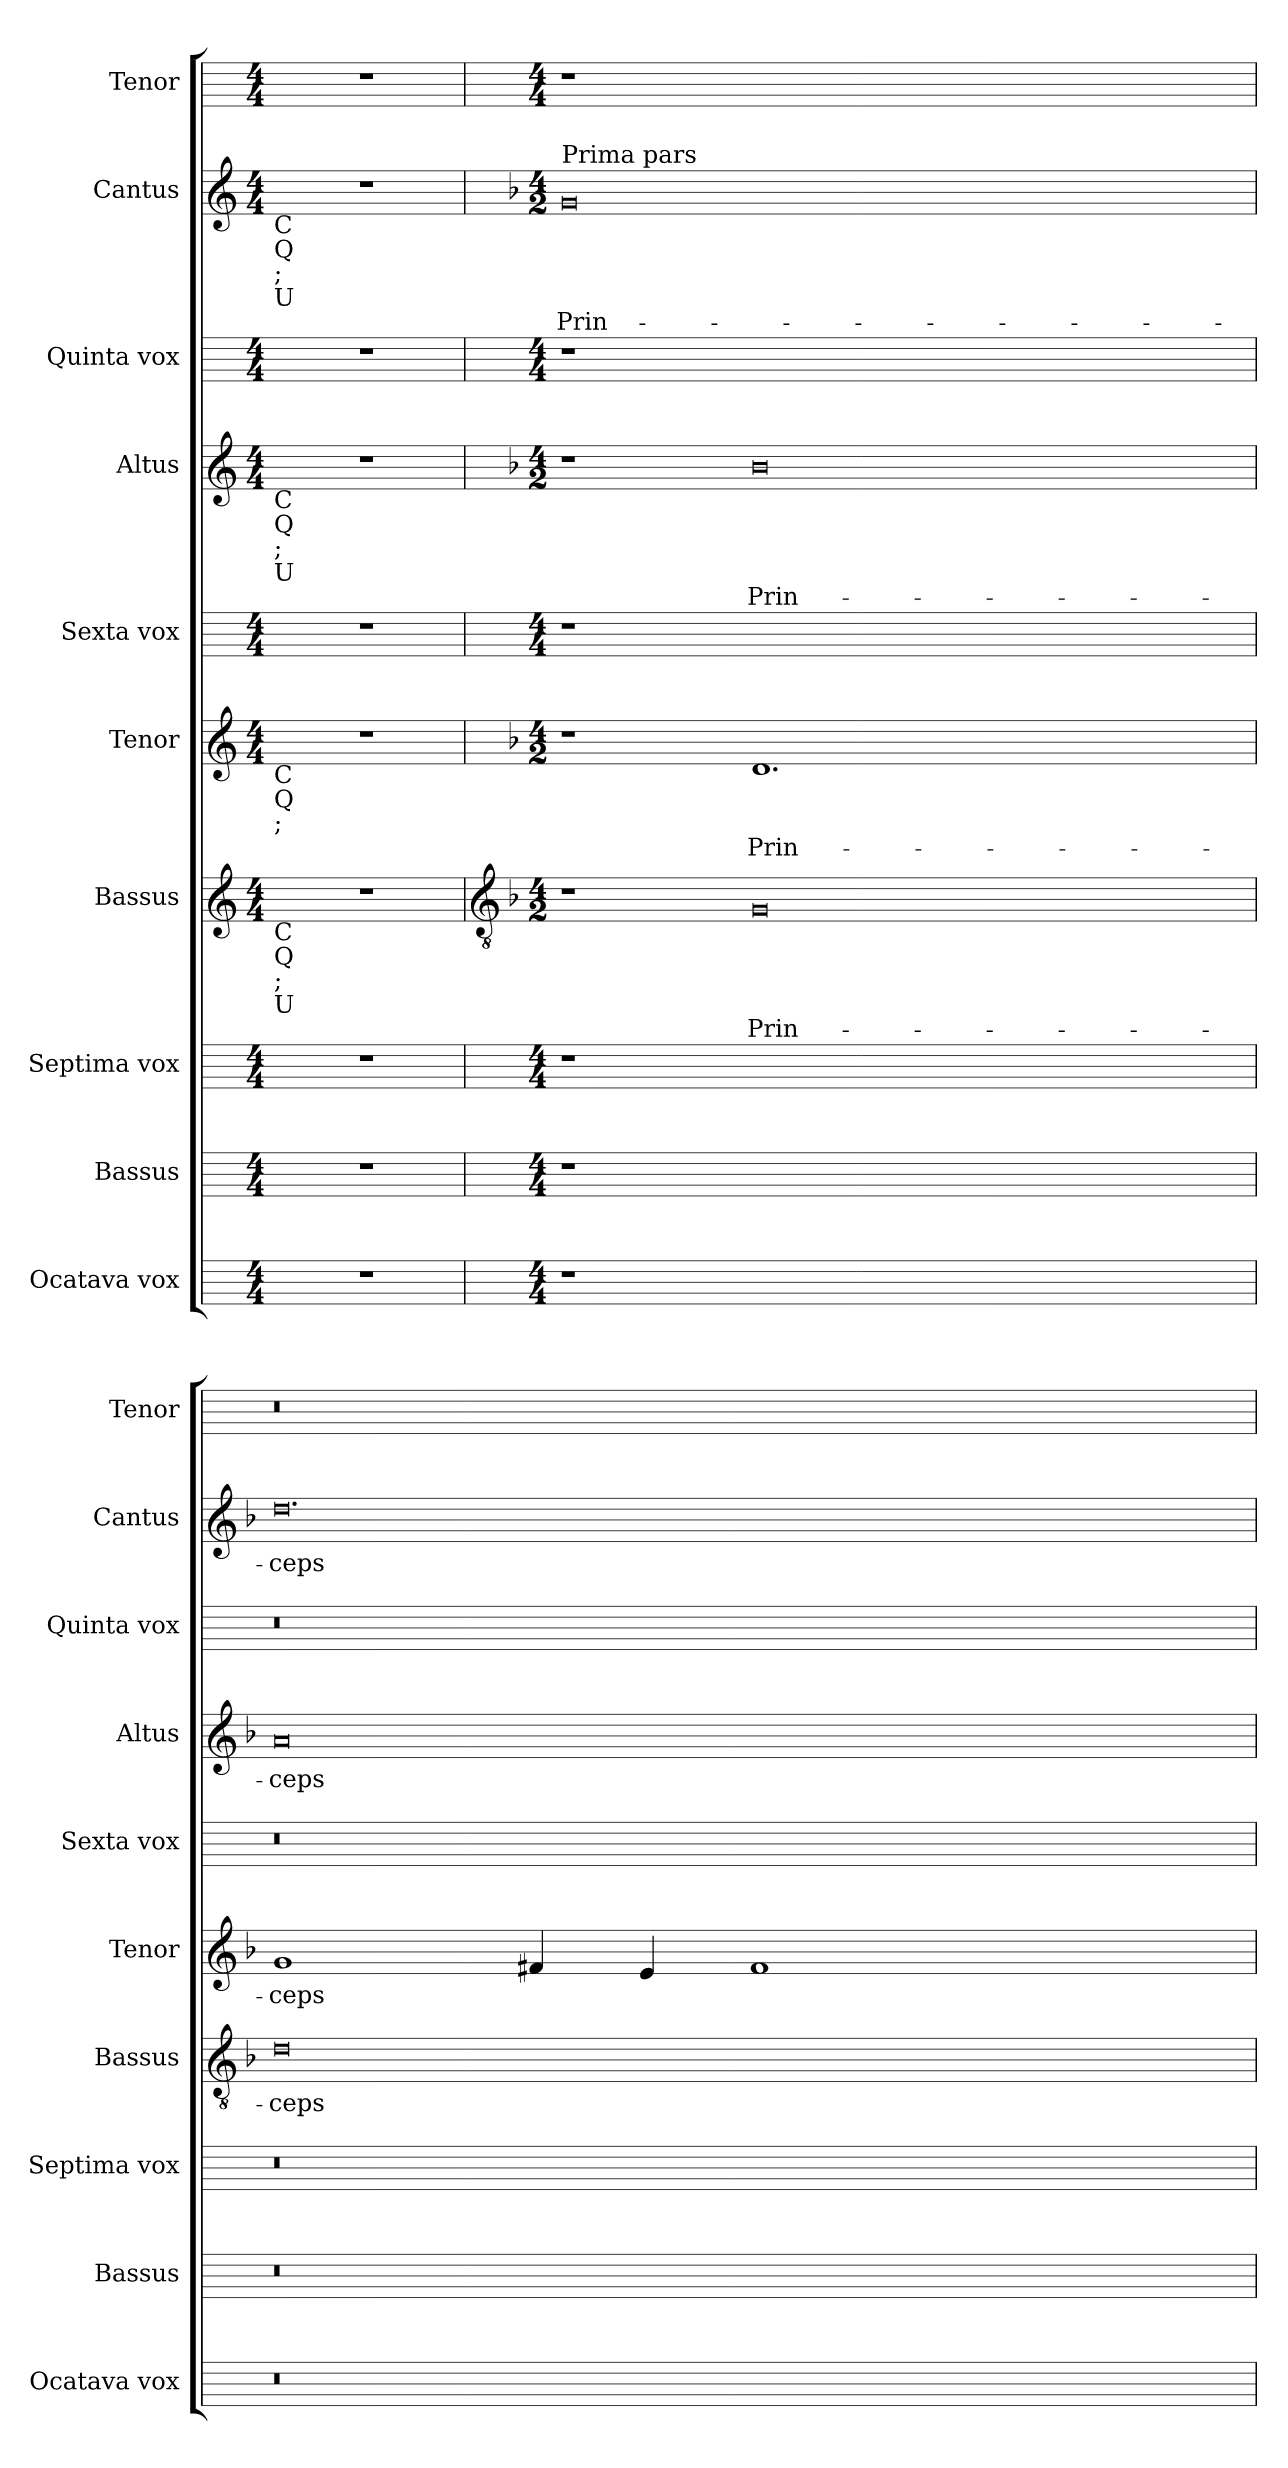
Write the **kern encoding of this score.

**kern	**kern	**kern	**kern	**text	**kern	**text	**kern	**kern	**text	**kern	**kern	**text	**kern
*part10	*part9	*part8	*part7	*part7	*part6	*part6	*part5	*part4	*part4	*part3	*part2	*part2	*part1
*staff10	*staff9	*staff8	*staff7	*staff7	*staff6	*staff6	*staff5	*staff4	*staff4	*staff3	*staff2	*staff2	*staff1
*I"Ocatava vox	*I"Bassus	*I"Septima vox	*I"Bassus	*	*I"Tenor	*	*I"Sexta vox	*I"Altus	*	*I"Quinta vox	*I"Cantus	*	*I"Tenor
*I'Ocatava vox	*I'Bassus	*I'Septima vox	*I'Bassus	*	*I'Tenor	*	*I'Sexta vox	*I'Altus	*	*I'Quinta vox	*I'Cantus	*	*I'Tenor
*	*	*	*clefG2	*	*clefG2	*	*	*clefG2	*	*	*clefG2	*	*
*	*	*	*k[]	*	*k[]	*	*	*k[]	*	*	*k[]	*	*
*	*	*	*C:	*	*C:	*	*	*C:	*	*	*C:	*	*
*M4/4	*M4/4	*M4/4	*M4/4	*	*M4/4	*	*M4/4	*M4/4	*	*M4/4	*M4/4	*	*M4/4
=	=	=	=	=	=	=	=	=	=	=	=	=	=
!	!	!	!	!	!	!	!	!	!	!	!LO:TX:b:t=C	!	!
!	!	!	!	!	!	!	!	!	!	!	!LO:TX:b:t=Q	!	!
!	!	!	!	!	!	!	!	!	!	!	!LO:TX:b:t=;	!	!
!	!	!	!	!	!	!	!	!	!	!	!LO:TX:b:t=U	!	!
!	!	!	!	!	!	!	!	!LO:TX:b:t=C	!	!	!	!	!
!	!	!	!	!	!	!	!	!LO:TX:b:t=Q	!	!	!	!	!
!	!	!	!	!	!	!	!	!LO:TX:b:t=;	!	!	!	!	!
!	!	!	!	!	!	!	!	!LO:TX:b:t=U	!	!	!	!	!
!	!	!	!	!	!LO:TX:b:t=C	!	!	!	!	!	!	!	!
!	!	!	!	!	!LO:TX:b:t=Q	!	!	!	!	!	!	!	!
!	!	!	!	!	!LO:TX:b:t=;	!	!	!	!	!	!	!	!
!	!	!	!LO:TX:b:t=C	!	!	!	!	!	!	!	!	!	!
!	!	!	!LO:TX:b:t=Q	!	!	!	!	!	!	!	!	!	!
!	!	!	!LO:TX:b:t=;	!	!	!	!	!	!	!	!	!	!
!	!	!	!LO:TX:b:t=U	!	!	!	!	!	!	!	!	!	!
1r	1r	1r	1r	.	1r	.	1r	1r	.	1r	1r	.	1r
!!LO:LB:g=z
=1	=1	=1	=1	=1	=1	=1	=1	=1	=1	=1	=1	=1	=1
*	*	*	*clefGv2	*	*	*	*	*	*	*	*	*	*
*	*	*	*k[b-]	*	*k[b-]	*	*	*k[b-]	*	*	*k[b-]	*	*
*	*	*	*F:	*	*F:	*	*	*F:	*	*	*F:	*	*
*M4/4	*M4/4	*M4/4	*M4/2	*	*M4/2	*	*M4/4	*M4/2	*	*M4/4	*M4/2	*	*M4/4
*	*	*	*	*	*	*	*	*^	*	*	*	*	*
!	!	!	!	!	!	!	!	!	!	!	!	!LO:TX:a:t=Prima pars	!	!
!	!	!	!	!	!	!	!	!	!	!	!	!	!LO:LY:b	!
1r	1r	1r	1r	.	1r	.	1r	1r	1ryy	.	1r	0g	Prin-	1r
!	!	!	!	!LO:LY:b	!	!LO:LY:b	!	!	!	!LO:LY:b	!	!	!	!
0ryy	0ryy	0ryy	0G	Prin-	1.d	Prin-	0ryy	0b-	2ryy	Prin-	0ryy	.	.	0ryy
.	.	.	.	.	.	.	.	.	2ryy	.	.	.	.	.
.	.	.	.	.	.	.	.	.	1ryy	.	.	1ryy	.	.
.	.	.	.	.	2ryy	.	.	.	.	.	.	.	.	.
=1	=1	=1	=1	=1	=1	=1	=1	=1	=1	=1	=1	=1	=1	=1
!	!	!	!	!LO:LY:b	!	!LO:LY:b	!	!	!	!LO:LY:b	!	!	!LO:LY:b	!
0.r	0.r	0.r	0d	-ceps	1g	-ceps	0.r	0a	0ryy	-ceps	0.r	0.dd	-ceps	0.r
.	.	.	.	.	4f#X	.	.	.	.	.	.	.	.	.
.	.	.	.	.	4e	.	.	.	.	.	.	.	.	.
.	.	.	.	.	1f#	.	.	.	.	.	.	.	.	.
.	.	.	1ryy	.	.	.	.	1ryy	1ryy	.	.	.	.	.
.	.	.	.	.	2ryy	.	.	.	.	.	.	.	.	.
*	*	*	*	*	*	*	*	*v	*v	*	*	*	*	*
=	=	=	=	=	=	=	=	=	=	=	=	=	=
*-	*-	*-	*-	*-	*-	*-	*-	*-	*-	*-	*-	*-	*-
